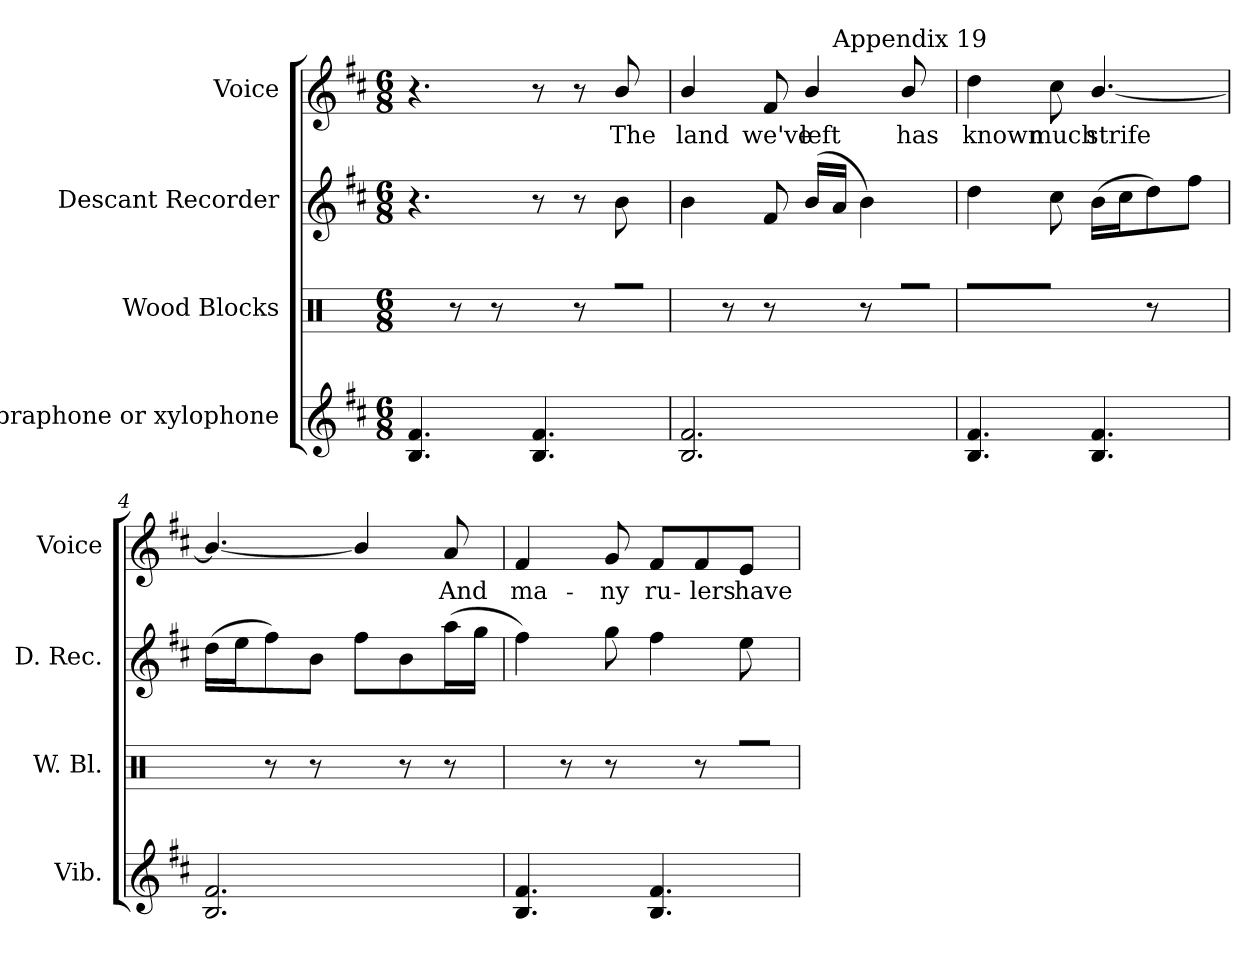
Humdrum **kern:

**kern	**kern	**kern	**kern	**text
*part4	*part3	*part2	*part1	*part1
*staff4	*staff3	*staff2	*staff1	*staff1
*I"Vibraphone or xylophone	*I"Wood Blocks	*I"Descant Recorder	*I"Voice	*
*I'Vib.	*I'W. Bl.	*I'D. Rec.	*I'Voice	*
!!LO:PB:g=z
*clefG2	*clefX	*clefG2	*clefG2	*
*	*	*ITrd-7c-12	*	*
*k[f#c#]	*k[]	*k[f#c#]	*k[f#c#]	*
*D:	*C:	*D:	*D:	*
*M6/8	*M6/8	*M6/8	*M6/8	*
*MM100	*MM100	*MM100	*MM100	*
=1	=1	=1	=1	=1
4.Bi/ 4.f#i	8Ri\	4.r	4.r	.
.	8r	.	.	.
.	8r	.	.	.
4.Bi/ 4.f#i	8Ri\	8r	8r	.
.	8r	8r	8r	.
!	!	!	!	!LO:LY:b:color=#000000
.	16Ri\LL	8bbi\	8bi/	The
.	16Ri\JJ	.	.	.
=2	=2	=2	=2	=2
!	!	!	!	!LO:LY:b:color=#000000
*	*	*	*^	*
2.Bi/ 2.f#i	8Ri\	4bbi\	4bi/	4..ryy	land
.	8r	.	.	.	.
!	!	!	!	!	!LO:LY:b:color=#000000
.	8r	8ff#i/	8f#i/	.	we've
!	!	!	!	!	!LO:LY:b:color=#000000
.	8Ri\	(16bbi/LL	4bi/	.	left
!	!	!	!	!LO:TX:a:t=Appendix 19	!
.	.	16aai/JJ	.	4ryy	.
.	8r	4bbi\)	.	.	.
!	!	!	!	!	!LO:LY:b:color=#000000
.	16Ri\LL	.	8bi/	.	has
.	16Ri\JJ	.	.	16ryy	.
*	*	*	*v	*v	*
=3	=3	=3	=3	=3
*	*	*	*^	*
!	!	!	!	!	!LO:LY:b:color=#000000
*	*	*	*v	*v	*
4.Bi/ 4.f#i	8Ri\L	4dddi\	4ddi\	known
.	8Ri\	.	.	.
!	!	!	!	!LO:LY:b:color=#000000
.	8Ri\J	8ccc#i\	8cc#i\	much
!	!	!	!	!LO:LY:b:color=#000000
4.Bi/ 4.f#i	8Ri\	(16bbi\LL	[4.bi/	strife
.	.	16ccc#i\J	.	.
.	8r	8dddi\)	.	.
.	8Ri\	8fff#i\J	.	.
=4	=4	=4	=4	=4
2.Bi/ 2.f#i	8Ri\	(16dddi\LL	4.bi/_	.
.	.	16eeei\J	.	.
.	8r	8fff#i\)	.	.
.	8r	8bbi\J	.	.
.	8Ri\	8fff#i\L	4bi/]	.
.	8r	8bbi\	.	.
!	!	!	!	!LO:LY:b:color=#000000
.	8r	(16aaai\L	8ai/	And
.	.	16gggi\JJ	.	.
=5	=5	=5	=5	=5
!	!	!	!	!LO:LY:b:color=#000000
4.Bi/ 4.f#i	8Ri\	4fff#i\)	4f#i/	ma-
.	8r	.	.	.
!	!	!	!	!LO:LY:b:color=#000000
.	8r	8gggi\	8gi/	-ny
!	!	!	!	!LO:LY:b:color=#000000
4.Bi/ 4.f#i	8Ri\	4fff#i\	8f#i/L	ru-
!	!	!	!	!LO:LY:b:color=#000000
.	8r	.	8f#i/	-lers
!	!	!	!	!LO:LY:b:color=#000000
.	16Ri\LL	8eeei\	8ei/J	have
.	16Ri\JJ	.	.	.
=	=	=	=	=
*-	*-	*-	*-	*-
